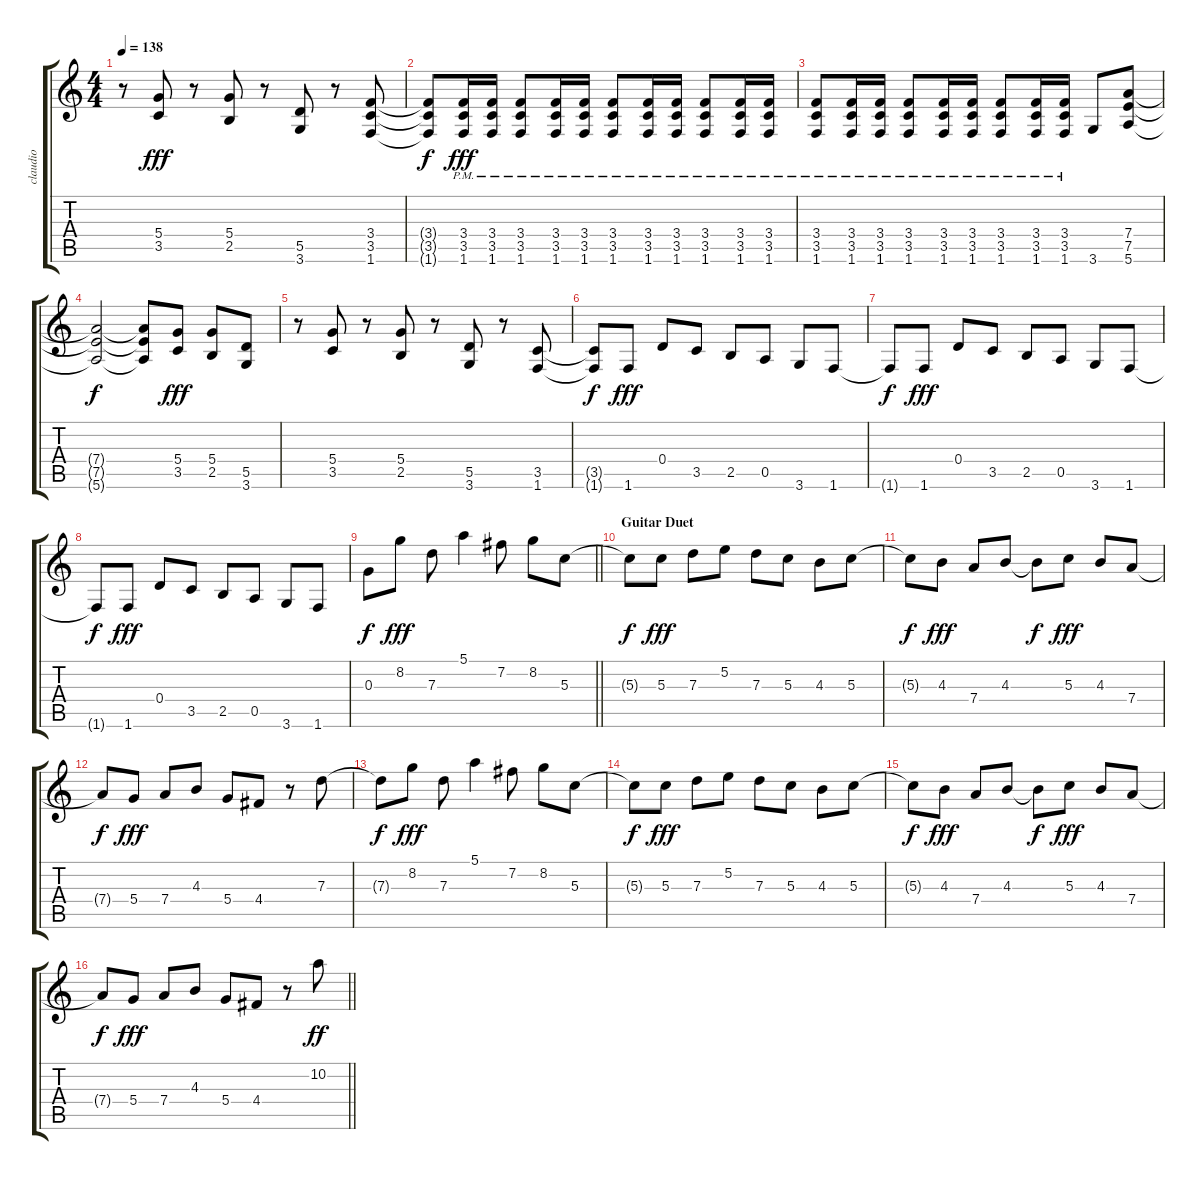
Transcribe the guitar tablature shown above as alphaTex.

\track ("claudio" "claudio") {instrument overdrivenguitar}
\staff {score tabs}
\tuning (E4 B3 G3 D3 A2 E2) {hide}
\ts (4 4)
\tempo 138
\clef g2
\ks c
r.8{dy fff} (5.4 3.5).8 r.8 (5.4 2.5).8 r.8 (5.5 3.6).8 r.8 (3.4 3.5 1.6).8 |
(3.4{t} 3.5{t} 1.6{t}).8{dy f} (3.4{pm} 3.5{pm} 1.6{pm}).16{dy fff} (3.4{pm} 3.5{pm} 1.6{pm}).16 (3.4{pm} 3.5{pm} 1.6{pm}).8 (3.4{pm} 3.5{pm} 1.6{pm}).16 (3.4{pm} 3.5{pm} 1.6{pm}).16 (3.4{pm} 3.5{pm} 1.6{pm}).8 (3.4{pm} 3.5{pm} 1.6{pm}).16 (3.4{pm} 3.5{pm} 1.6{pm}).16 (3.4{pm} 3.5{pm} 1.6{pm}).8 (3.4{pm} 3.5{pm} 1.6{pm}).16 (3.4{pm} 3.5{pm} 1.6{pm}).16 |
(3.4{pm} 3.5{pm} 1.6{pm}).8 (3.4{pm} 3.5{pm} 1.6{pm}).16 (3.4{pm} 3.5{pm} 1.6{pm}).16 (3.4{pm} 3.5{pm} 1.6{pm}).8 (3.4{pm} 3.5{pm} 1.6{pm}).16 (3.4{pm} 3.5{pm} 1.6{pm}).16 (3.4{pm} 3.5{pm} 1.6{pm}).8 (3.4{pm} 3.5{pm} 1.6{pm}).16 (3.4{pm} 3.5{pm} 1.6{pm}).16 3.6.8 (7.4 7.5 5.6).8 |
(7.4{t} 7.5{t} 5.6{t}).2{dy f} (7.4{t} 7.5{t} 5.6{t}).8 (5.4 3.5).8{dy fff} (5.4 2.5).8 (5.5 3.6).8 |
r.8 (5.4 3.5).8 r.8 (5.4 2.5).8 r.8 (5.5 3.6).8 r.8 (3.5 1.6).8 |
(3.5{t} 1.6{t}).8{dy f} 1.6.8{dy fff} 0.4.8 3.5.8 2.5.8 0.5.8 3.6.8 1.6.8 |
1.6{t}.8{dy f} 1.6.8{dy fff} 0.4.8 3.5.8 2.5.8 0.5.8 3.6.8 1.6.8 |
1.6{t}.8{dy f} 1.6.8{dy fff} 0.4.8 3.5.8 2.5.8 0.5.8 3.6.8 1.6.8 |
\barLineRight lightlight
0.3.8{dy f} 8.2.8{dy fff} 7.3.8 5.1.4 7.2.8 8.2.8 5.3.8 |
\section ("" "Guitar Duet")
5.3{t}.8{dy f} 5.3.8{dy fff} 7.3.8 5.2.8 7.3.8 5.3.8 4.3.8 5.3.8 |
5.3{t}.8{dy f} 4.3.8{dy fff} 7.4.8 4.3.8 4.3{t}.8{dy f} 5.3.8{dy fff} 4.3.8 7.4.8 |
7.4{t}.8{dy f} 5.4.8{dy fff} 7.4.8 4.3.8 5.4.8 4.4.8 r.8 7.3.8 |
7.3{t}.8{dy f} 8.2.8{dy fff} 7.3.8 5.1.4 7.2.8 8.2.8 5.3.8 |
5.3{t}.8{dy f} 5.3.8{dy fff} 7.3.8 5.2.8 7.3.8 5.3.8 4.3.8 5.3.8 |
5.3{t}.8{dy f} 4.3.8{dy fff} 7.4.8 4.3.8 4.3{t}.8{dy f} 5.3.8{dy fff} 4.3.8 7.4.8 |
\barLineRight lightlight
7.4{t}.8{dy f} 5.4.8{dy fff} 7.4.8 4.3.8 5.4.8 4.4.8 r.8 10.2.8{dy ff volume 12}
